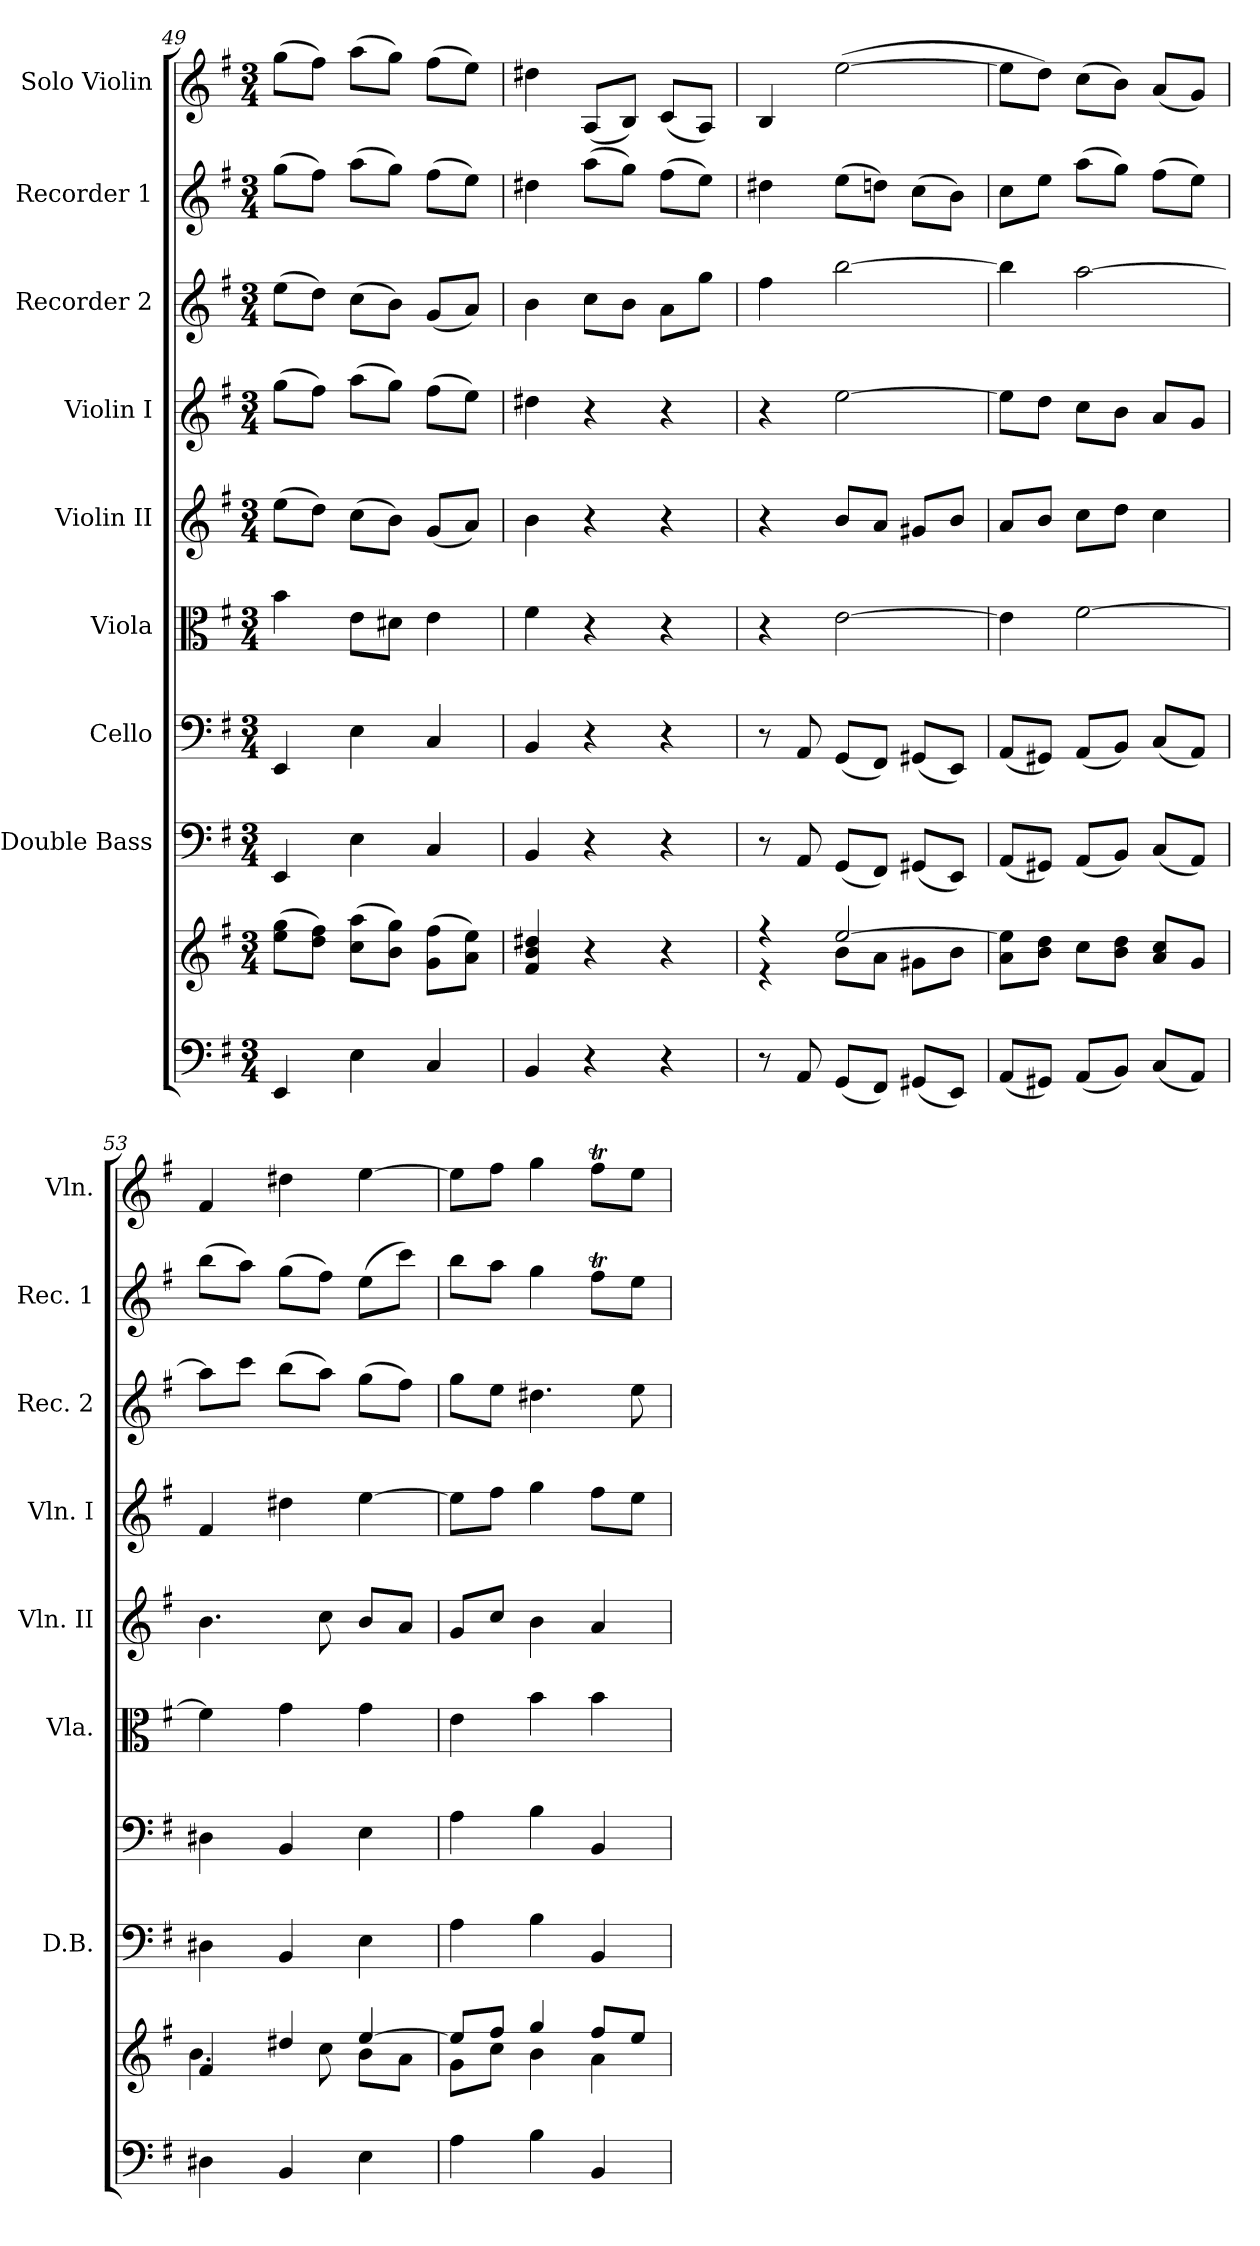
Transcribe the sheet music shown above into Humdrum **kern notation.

**kern	**kern	**kern	**kern	**kern	**kern	**kern	**kern	**kern	**kern
*part9	*part9	*part8	*part7	*part6	*part5	*part4	*part3	*part2	*part1
*staff10	*staff9	*staff8	*staff7	*staff6	*staff5	*staff4	*staff3	*staff2	*staff1
*	*	*I"Double Bass	*I"Cello	*I"Viola	*I"Violin II	*I"Violin I	*I"Recorder 2	*I"Recorder 1	*I"Solo Violin
*	*	*I'D.B.	*	*I'Vla.	*I'Vln. II	*I'Vln. I	*I'Rec. 2	*I'Rec. 1	*I'Vln.
*clefF4	*clefG2	*clefF4	*clefF4	*clefC3	*clefG2	*clefG2	*clefG2	*clefG2	*clefG2
*	*	*ITrd7c12	*	*	*	*	*	*	*
*k[f#]	*k[f#]	*k[f#]	*k[f#]	*k[f#]	*k[f#]	*k[f#]	*k[f#]	*k[f#]	*k[f#]
*G:	*G:	*G:	*G:	*G:	*G:	*G:	*G:	*G:	*G:
*M3/4	*M3/4	*M3/4	*M3/4	*M3/4	*M3/4	*M3/4	*M3/4	*M3/4	*M3/4
=49	=49	=49	=49	=49	=49	=49	=49	=49	=49
4EE/	(>8ee\ 8gg\L	4EEE/	4EE/	4b\	(>8ee\L	(>8gg\L	(>8ee\L	(>8gg\L	(>8gg\L
.	8dd\ 8ff#\J)	.	.	.	8dd\J)	8ff#\J)	8dd\J)	8ff#\J)	8ff#\J)
4E\	(>8cc\ 8aa\L	4EE\	4E\	8e\L	(>8cc\L	(>8aa\L	(>8cc\L	(>8aa\L	(>8aa\L
.	8b\ 8gg\J)	.	.	8d#X\J	8b\J)	8gg\J)	8b\J)	8gg\J)	8gg\J)
4C/	(>8g\ 8ff#\L	4CC/	4C/	4e\	(<8g/L	(>8ff#\L	(<8g/L	(>8ff#\L	(>8ff#\L
.	8a\ 8ee\J)	.	.	.	8a/J)	8ee\J)	8a/J)	8ee\J)	8ee\J)
=50	=50	=50	=50	=50	=50	=50	=50	=50	=50
4BB/	4f#/ 4b/ 4dd#X/	4BBB/	4BB/	4f#\	4b\	4dd#X\	4b\	4dd#X\	4dd#X\
4r	4r	4r	4r	4r	4r	4r	8cc\L	(>8aa\L	(<8A/L
.	.	.	.	.	.	.	8b\J	8gg\J)	8B/J)
4r	4r	4r	4r	4r	4r	4r	8a\L	(>8ff#\L	(<8c/L
.	.	.	.	.	.	.	8gg\J	8ee\J)	8A/J)
=51	=51	=51	=51	=51	=51	=51	=51	=51	=51
*	*^	*	*	*	*	*	*	*	*
8r	4r	4r	8r	8r	4r	4r	4r	4ff#\	4dd#X\	4B/
8AA/	.	.	8AAA/	8AA/	.	.	.	.	.	.
(<8GG/L	[2ee/	8b\L	(<8GGG/L	(<8GG/L	[2e\	8b/L	[2ee\	[2bb\	(>8ee\L	(>[2ee\
8FF#/J)	.	8a\J	8FFF#/J)	8FF#/J)	.	8a/J	.	.	8ddn\J)	.
(<8GG#X/L	.	8g#X\L	(<8GGG#X/L	(<8GG#X/L	.	8g#X/L	.	.	(>8cc\L	.
8EE/J)	.	8b\J	8EEE/J)	8EE/J)	.	8b/J	.	.	8b\J)	.
*	*v	*v	*	*	*	*	*	*	*	*
=52	=52	=52	=52	=52	=52	=52	=52	=52	=52
(<8AA/L	8a\ 8ee]\L	(<8AAA/L	(<8AA/L	4e\]	8a/L	8ee\L]	4bb\]	8cc\L	8ee\L]
8GG#X/J)	8b\ 8dd\J	8GGG#X/J)	8GG#X/J)	.	8b/J	8dd\J	.	8ee\J	8dd\J)
(<8AA/L	8cc\L	(<8AAA/L	(<8AA/L	[2f#\	8cc\L	8cc\L	[2aa\	(>8aa\L	(>8cc\L
8BB/J)	8b\ 8dd\J	8BBB/J)	8BB/J)	.	8dd\J	8b\J	.	8gg\J)	8b\J)
(<8C/L	8a/ 8cc/L	(<8CC/L	(<8C/L	.	4cc\	8a/L	.	(>8ff#\L	(<8a/L
8AA/J)	8g/J	8AAA/J)	8AA/J)	.	.	8g/J	.	8ee\J)	8g/J)
=53	=53	=53	=53	=53	=53	=53	=53	=53	=53
*	*^	*	*	*	*	*	*	*	*
4D#X\	4f#/	4.b\	4DD#X\	4D#X\	4f#\]	4.b\	4f#/	8aa\L]	(>8bb\L	4f#/
.	.	.	.	.	.	.	.	8ccc\J	8aa\J)	.
4BB/	4dd#X/	.	4BBB/	4BB/	4g\	.	4dd#X\	(>8bb\L	(>8gg\L	4dd#X\
.	.	8cc\	.	.	.	8cc\	.	8aa\J)	8ff#\J)	.
4E\	[4ee/	8b\L	4EE\	4E\	4g\	8b/L	[4ee\	(>8gg\L	(>8ee\L	[4ee\
.	.	8a\J	.	.	.	8a/J	.	8ff#\J)	8ccc\J)	.
!!LO:PB:g=z
=54	=54	=54	=54	=54	=54	=54	=54	=54	=54	=54
4A\	8ee/L]	8g\L	4AA\	4A\	4e\	8g/L	8ee\L]	8gg\L	8bb\L	8ee\L]
.	8ff#/J	8cc\J	.	.	.	8cc/J	8ff#\J	8ee\J	8aa\J	8ff#\J
4B\	4gg/	4b\	4BB\	4B\	4b\	4b\	4gg\	4.dd#X\	4gg\	4gg\
4BB/	8ff#/L	4a\	4BBB/	4BB/	4b\	4a/	8ff#\L	.	8ff#t\L	8ff#t\L
.	8ee/J	.	.	.	.	.	8ee\J	8ee\	8ee\J	8ee\J
*	*v	*v	*	*	*	*	*	*	*	*
=	=	=	=	=	=	=	=	=	=
*-	*-	*-	*-	*-	*-	*-	*-	*-	*-
